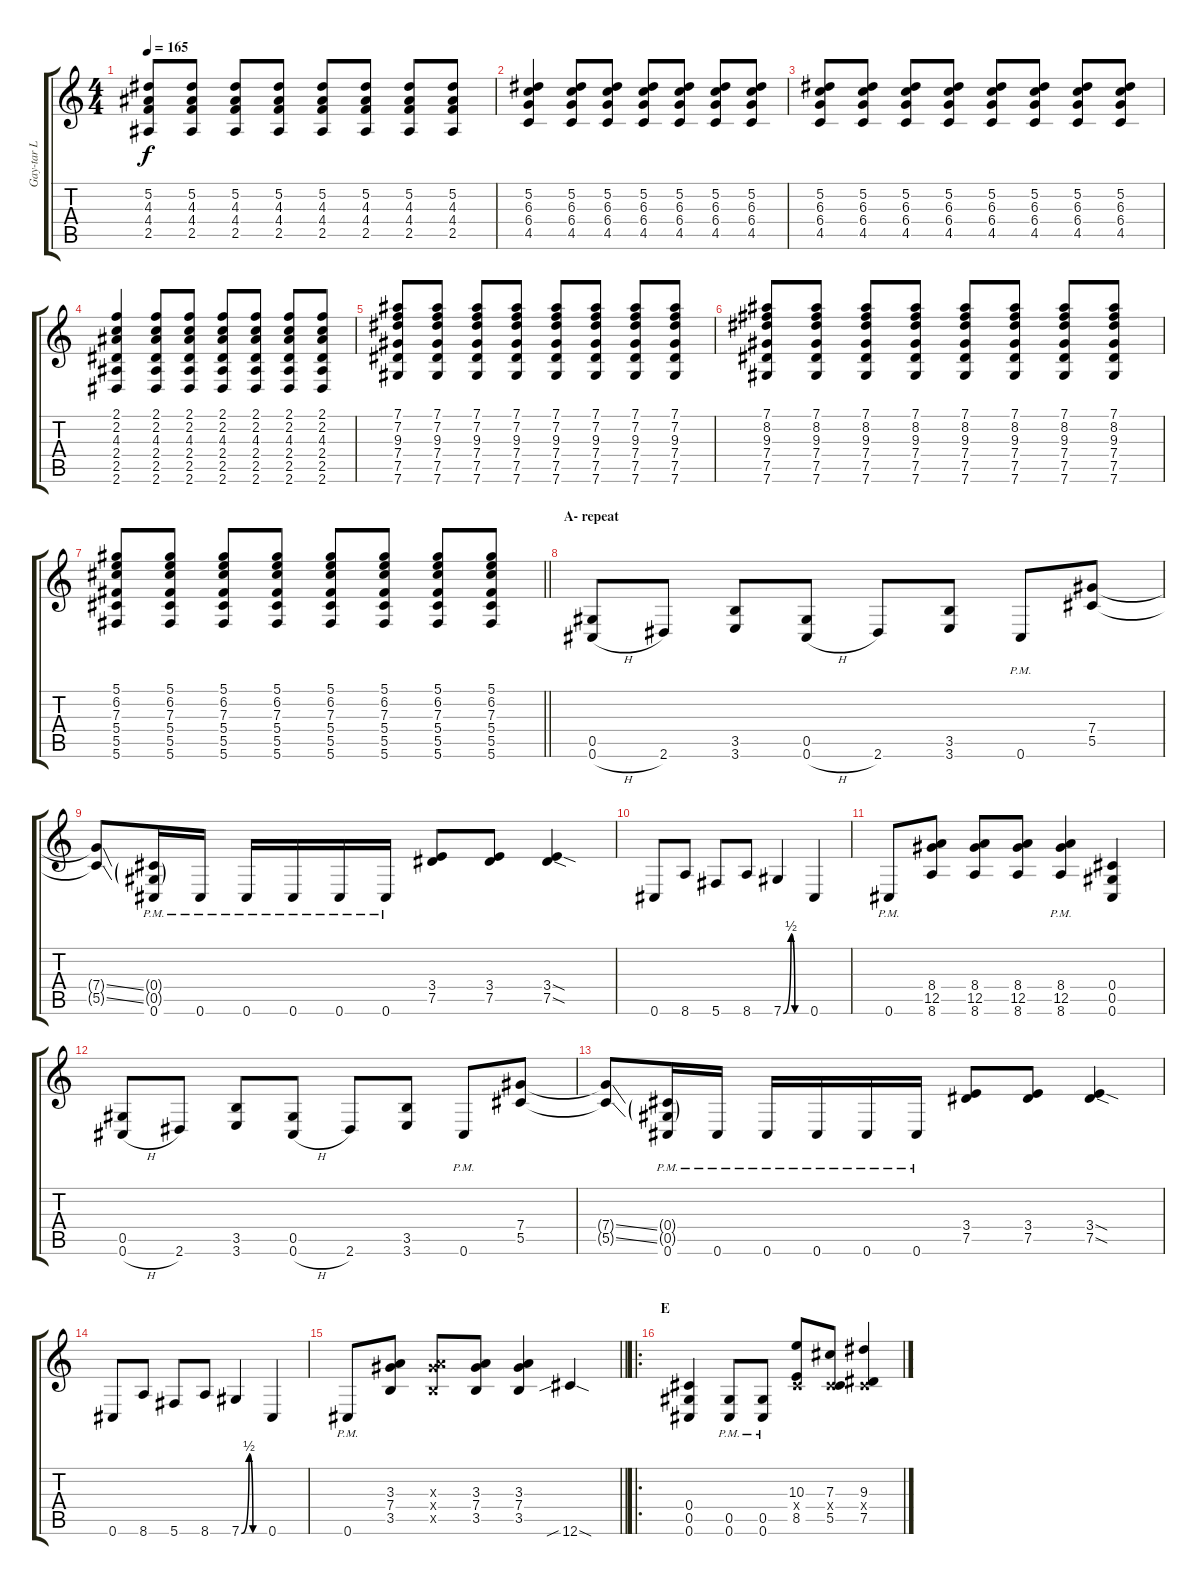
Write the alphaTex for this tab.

\track ("Gay-tar L" "Gay-tar L") {instrument distortionguitar}
\staff {score tabs}
\tuning (Eb4 Bb3 Gb3 Db3 Ab2 Db2) {hide}
\ts (4 4)
\tempo 165
\clef g2
\ks c
(5.2 4.3 4.4 2.5).8{dy f} (5.2 4.3 4.4 2.5).8 (5.2 4.3 4.4 2.5).8 (5.2 4.3 4.4 2.5).8 (5.2 4.3 4.4 2.5).8 (5.2 4.3 4.4 2.5).8 (5.2 4.3 4.4 2.5).8 (5.2 4.3 4.4 2.5).8 |
(5.2 6.3 6.4 4.5).4 (5.2 6.3 6.4 4.5).8 (5.2 6.3 6.4 4.5).8 (5.2 6.3 6.4 4.5).8 (5.2 6.3 6.4 4.5).8 (5.2 6.3 6.4 4.5).8 (5.2 6.3 6.4 4.5).8 |
(5.2 6.3 6.4 4.5).8 (5.2 6.3 6.4 4.5).8 (5.2 6.3 6.4 4.5).8 (5.2 6.3 6.4 4.5).8 (5.2 6.3 6.4 4.5).8 (5.2 6.3 6.4 4.5).8 (5.2 6.3 6.4 4.5).8 (5.2 6.3 6.4 4.5).8 |
(2.1 2.2 4.3 2.4 2.5 2.6).4 (2.1 2.2 4.3 2.4 2.5 2.6).8 (2.1 2.2 4.3 2.4 2.5 2.6).8 (2.1 2.2 4.3 2.4 2.5 2.6).8 (2.1 2.2 4.3 2.4 2.5 2.6).8 (2.1 2.2 4.3 2.4 2.5 2.6).8 (2.1 2.2 4.3 2.4 2.5 2.6).8 |
(7.1 7.2 9.3 7.4 7.5 7.6).8 (7.1 7.2 9.3 7.4 7.5 7.6).8 (7.1 7.2 9.3 7.4 7.5 7.6).8 (7.1 7.2 9.3 7.4 7.5 7.6).8 (7.1 7.2 9.3 7.4 7.5 7.6).8 (7.1 7.2 9.3 7.4 7.5 7.6).8 (7.1 7.2 9.3 7.4 7.5 7.6).8 (7.1 7.2 9.3 7.4 7.5 7.6).8 |
(7.1 8.2 9.3 7.4 7.5 7.6).8 (7.1 8.2 9.3 7.4 7.5 7.6).8 (7.1 8.2 9.3 7.4 7.5 7.6).8 (7.1 8.2 9.3 7.4 7.5 7.6).8 (7.1 8.2 9.3 7.4 7.5 7.6).8 (7.1 8.2 9.3 7.4 7.5 7.6).8 (7.1 8.2 9.3 7.4 7.5 7.6).8 (7.1 8.2 9.3 7.4 7.5 7.6).8 |
\barLineRight lightlight
(5.1 6.2 7.3 5.4 5.5 5.6).8 (5.1 6.2 7.3 5.4 5.5 5.6).8 (5.1 6.2 7.3 5.4 5.5 5.6).8 (5.1 6.2 7.3 5.4 5.5 5.6).8 (5.1 6.2 7.3 5.4 5.5 5.6).8 (5.1 6.2 7.3 5.4 5.5 5.6).8 (5.1 6.2 7.3 5.4 5.5 5.6).8 (5.1 6.2 7.3 5.4 5.5 5.6).8 |
\section ("" "A- repeat")
(0.5 0.6{h}).8 2.6.8 (3.5 3.6).8 (0.5 0.6{h}).8 2.6.8 (3.5 3.6).8 0.6{pm}.8 (7.4 5.5).8 |
(7.4{ss t} 5.5{ss t}).8 (0.4{g} 0.5{g} 0.6{pm}).16 0.6{pm}.16 0.6{pm}.16 0.6{pm}.16 0.6{pm}.16 0.6{pm}.16 (3.4 7.5).8 (3.4 7.5).8 (3.4{sod} 7.5{sod}).4 |
0.6.8 8.6.8 5.6.8 8.6.8 7.6{be (custom 0 0 20 2 30 0 60 0)}.4 0.6.4 |
0.6{pm}.8 (8.4 12.5 8.6).8 (8.4 12.5 8.6).8 (8.4 12.5 8.6).8 (8.4 12.5 8.6{pm}).4 (0.4 0.5 0.6).4 |
(0.5 0.6{h}).8 2.6.8 (3.5 3.6).8 (0.5 0.6{h}).8 2.6.8 (3.5 3.6).8 0.6{pm}.8 (7.4 5.5).8 |
(7.4{ss t} 5.5{ss t}).8 (0.4{g} 0.5{g} 0.6{pm}).16 0.6{pm}.16 0.6{pm}.16 0.6{pm}.16 0.6{pm}.16 0.6{pm}.16 (3.4 7.5).8 (3.4 7.5).8 (3.4{sod} 7.5{sod}).4 |
0.6.8 8.6.8 5.6.8 8.6.8 7.6{be (custom 0 0 20 2 30 0 60 0)}.4 0.6.4 |
\barLineRight lightlight
0.6{pm}.8 (3.3 7.4 3.5).8 (3.3{x} 7.4{x} 3.5{x}).8 (3.3 7.4 3.5).8 (3.3 7.4 3.5).4 12.6{sib sod}.4 |
\ro
\section ("" "E")
(0.4 0.5 0.6).4 (0.5{pm} 0.6{pm}).8 (0.5{pm} 0.6{pm}).8 (10.3 0.4{x} 8.5).8 (7.3 0.4{x} 5.5).8 (9.3 0.4{x} 7.5).4
